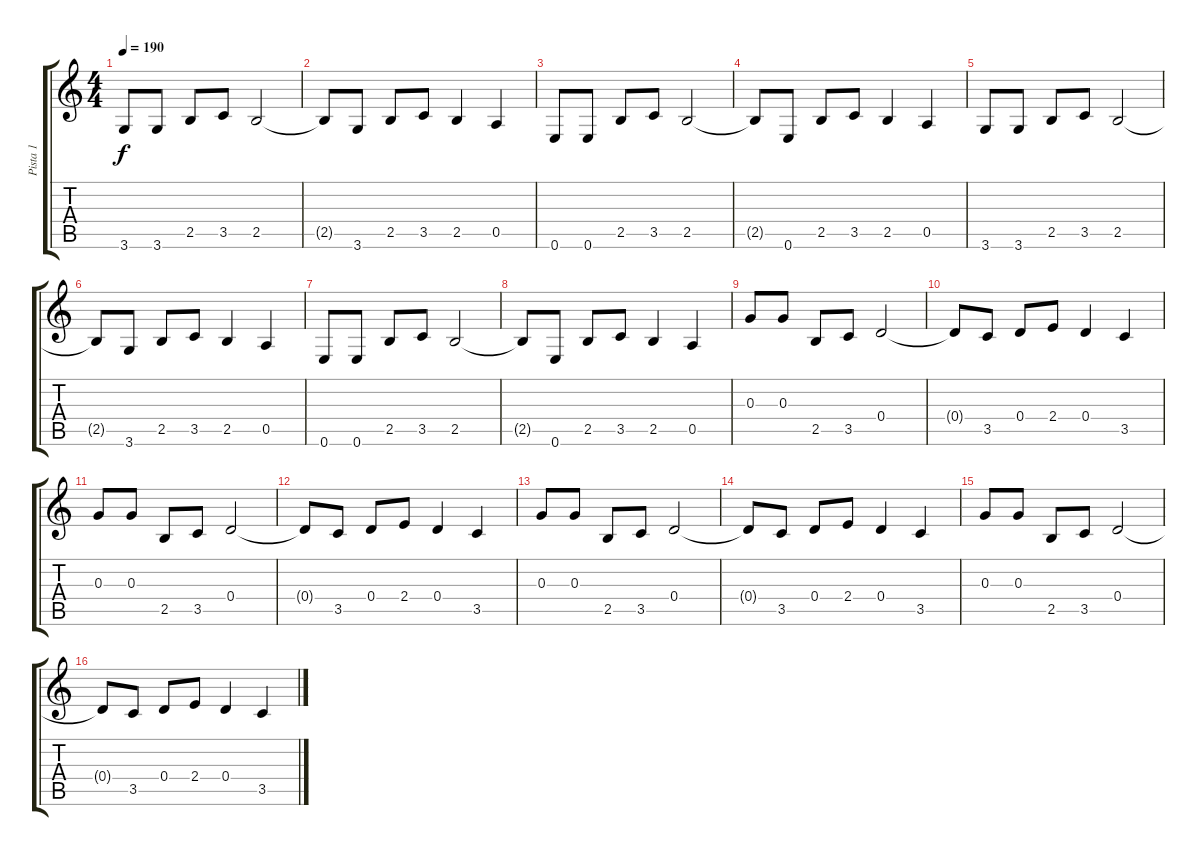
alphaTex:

\track ("Pista 1" "Pista 1") {instrument distortionguitar}
\staff {score tabs}
\tuning (E4 B3 G3 D3 A2 E2) {hide}
\ts (4 4)
\tempo 190
\clef g2
\ks c
3.6.8{dy f} 3.6.8 2.5.8 3.5.8 2.5.2 |
2.5{t}.8 3.6.8 2.5.8 3.5.8 2.5.4 0.5.4 |
0.6.8 0.6.8 2.5.8 3.5.8 2.5.2 |
2.5{t}.8 0.6.8 2.5.8 3.5.8 2.5.4 0.5.4 |
3.6.8 3.6.8 2.5.8 3.5.8 2.5.2 |
2.5{t}.8 3.6.8 2.5.8 3.5.8 2.5.4 0.5.4 |
0.6.8 0.6.8 2.5.8 3.5.8 2.5.2 |
2.5{t}.8 0.6.8 2.5.8 3.5.8 2.5.4 0.5.4 |
0.3.8 0.3.8 2.5.8 3.5.8 0.4.2 |
0.4{t}.8 3.5.8 0.4.8 2.4.8 0.4.4 3.5.4 |
0.3.8 0.3.8 2.5.8 3.5.8 0.4.2 |
0.4{t}.8 3.5.8 0.4.8 2.4.8 0.4.4 3.5.4 |
0.3.8 0.3.8 2.5.8 3.5.8 0.4.2 |
0.4{t}.8 3.5.8 0.4.8 2.4.8 0.4.4 3.5.4 |
0.3.8 0.3.8 2.5.8 3.5.8 0.4.2 |
0.4{t}.8 3.5.8 0.4.8 2.4.8 0.4.4 3.5.4
